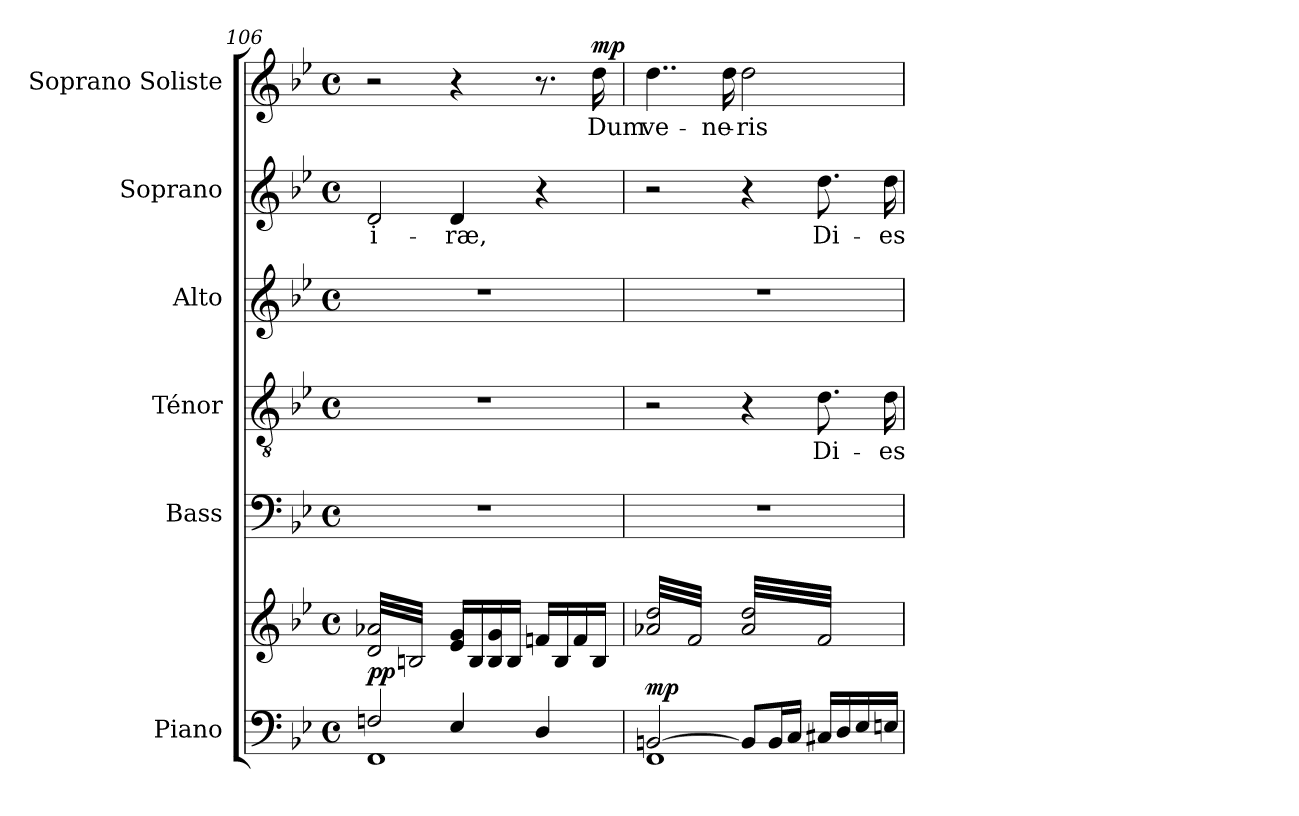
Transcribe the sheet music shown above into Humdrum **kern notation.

**kern	**kern	**dynam	**kern	**kern	**text	**kern	**kern	**text	**kern	**text	**dynam
*part6	*part6	*part6	*part5	*part4	*part4	*part3	*part2	*part2	*part1	*part1	*part1
*staff7	*staff6	*staff6/7	*staff5	*staff4	*staff4	*staff3	*staff2	*staff2	*staff1	*staff1	*staff1
*I"Piano	*	*	*I"Bass	*I"Ténor	*	*I"Alto	*I"Soprano	*	*I"Soprano Soliste	*	*
*I'Pno.	*	*	*I'B.	*I'T.	*	*I'A.	*I'S.	*	*	*	*
*clefF4	*clefG2	*	*clefF4	*clefGv2	*	*clefG2	*clefG2	*	*clefG2	*	*
*	*	*	*	*	*	*ITrd2c3	*	*	*	*	*
*k[b-e-]	*k[b-e-]	*	*k[b-e-]	*k[b-e-]	*	*k[f#]	*k[b-e-]	*	*k[b-e-]	*	*
*M4/4	*M4/4	*	*M4/4	*M4/4	*	*M4/4	*M4/4	*	*M4/4	*	*
*met(c)	*met(c)	*	*met(c)	*met(c)	*	*met(c)	*met(c)	*	*met(c)	*	*
=106	=106	=106	=106	=106	=106	=106	=106	=106	=106	=106	=106
*^	*	*	*	*	*	*	*	*	*	*	*
!	!	!	!LO:DY:a=2	!	!	!	!	!	!	!	!	!
*	*	*tremolo	*	*	*	*	*	*	*	*	*	*
2Fn/	1FF	(32d/ 32a-X/LLL	pp	1r	1r	.	1r	2d/	i-	2r	.	.
.	.	32Bn/)	.	.	.	.	.	.	.	.	.	.
.	.	32d/ 32a-X/	.	.	.	.	.	.	.	.	.	.
.	.	32Bn/)	.	.	.	.	.	.	.	.	.	.
.	.	32d/ 32a-X/	.	.	.	.	.	.	.	.	.	.
.	.	32Bn/)	.	.	.	.	.	.	.	.	.	.
.	.	32d/ 32a-X/	.	.	.	.	.	.	.	.	.	.
.	.	32Bn/)	.	.	.	.	.	.	.	.	.	.
.	.	32d/ 32a-X/	.	.	.	.	.	.	.	.	.	.
.	.	32Bn/)	.	.	.	.	.	.	.	.	.	.
.	.	32d/ 32a-X/	.	.	.	.	.	.	.	.	.	.
.	.	32Bn/)	.	.	.	.	.	.	.	.	.	.
.	.	32d/ 32a-X/	.	.	.	.	.	.	.	.	.	.
.	.	32Bn/)	.	.	.	.	.	.	.	.	.	.
.	.	32d/ 32a-X/	.	.	.	.	.	.	.	.	.	.
.	.	32Bn/)JJJ	.	.	.	.	.	.	.	.	.	.
*	*	*Xtremolo	*	*	*	*	*	*	*	*	*	*
4E-/	.	16e-/ 16g/LL	.	.	.	.	.	4d/	-ræ,	4r	.	.
.	.	.	.	.	.	.	.	.	.	.	.	.
.	.	16B/	.	.	.	.	.	.	.	.	.	.
.	.	.	.	.	.	.	.	.	.	.	.	.
.	.	16B/ 16g/	.	.	.	.	.	.	.	.	.	.
.	.	.	.	.	.	.	.	.	.	.	.	.
.	.	16B/JJ	.	.	.	.	.	.	.	.	.	.
.	.	.	.	.	.	.	.	.	.	.	.	.
4D/	.	16fn/LL	.	.	.	.	.	4r	.	8.r	.	.
.	.	16B/	.	.	.	.	.	.	.	.	.	.
.	.	16f/	.	.	.	.	.	.	.	.	.	.
!	!	!	!	!	!	!	!	!	!	!	!	!LO:DY:a
.	.	16B/JJ	.	.	.	.	.	.	.	16dd\	Dum	mp
=107	=107	=107	=107	=107	=107	=107	=107	=107	=107	=107	=107	=107
!	!	!	!LO:DY:a=2	!	!	!	!	!	!	!	!	!
*	*	*tremolo	*	*	*	*	*	*	*	*	*	*
[2BBn/	1FF	(32a-X/ 32dd/LLL	mp	1r	2r	.	1r	2r	.	4..dd\	ve-	.
.	.	32f/)	.	.	.	.	.	.	.	.	.	.
.	.	32a-X/ 32dd/	.	.	.	.	.	.	.	.	.	.
.	.	32f/)	.	.	.	.	.	.	.	.	.	.
.	.	32a-X/ 32dd/	.	.	.	.	.	.	.	.	.	.
.	.	32f/)	.	.	.	.	.	.	.	.	.	.
.	.	32a-X/ 32dd/	.	.	.	.	.	.	.	.	.	.
.	.	32f/)	.	.	.	.	.	.	.	.	.	.
.	.	32a-X/ 32dd/	.	.	.	.	.	.	.	.	.	.
.	.	32f/)	.	.	.	.	.	.	.	.	.	.
.	.	32a-X/ 32dd/	.	.	.	.	.	.	.	.	.	.
.	.	32f/)	.	.	.	.	.	.	.	.	.	.
.	.	32a-X/ 32dd/	.	.	.	.	.	.	.	.	.	.
.	.	32f/)	.	.	.	.	.	.	.	.	.	.
.	.	32a-X/ 32dd/	.	.	.	.	.	.	.	16dd\	-ne-	.
.	.	32f/)JJJ	.	.	.	.	.	.	.	.	.	.
8BB/L]	.	(32a-/ 32dd/LLL	.	.	4r	.	.	4r	.	2dd\	-ris	.
.	.	32f/)	.	.	.	.	.	.	.	.	.	.
.	.	32a-/ 32dd/	.	.	.	.	.	.	.	.	.	.
.	.	32f/)	.	.	.	.	.	.	.	.	.	.
16BB/L	.	32a-/ 32dd/	.	.	.	.	.	.	.	.	.	.
.	.	32f/)	.	.	.	.	.	.	.	.	.	.
16C/JJ	.	32a-/ 32dd/	.	.	.	.	.	.	.	.	.	.
.	.	32f/)	.	.	.	.	.	.	.	.	.	.
16C#X/LL	.	32a-/ 32dd/	.	.	8.d\	Di-	.	8.dd\	Di-	.	.	.
.	.	32f/)	.	.	.	.	.	.	.	.	.	.
16D/	.	32a-/ 32dd/	.	.	.	.	.	.	.	.	.	.
.	.	32f/)	.	.	.	.	.	.	.	.	.	.
16E-/	.	32a-/ 32dd/	.	.	.	.	.	.	.	.	.	.
.	.	32f/)	.	.	.	.	.	.	.	.	.	.
16En/JJ	.	32a-/ 32dd/	.	.	16d\	-es	.	16dd\	-es	.	.	.
.	.	32f/)JJJ	.	.	.	.	.	.	.	.	.	.
*	*	*Xtremolo	*	*	*	*	*	*	*	*	*	*
.	.	.	.	.	.	.	.	.	.	.	.	.
.	.	.	.	.	.	.	.	.	.	.	.	.
.	.	.	.	.	.	.	.	.	.	.	.	.
.	.	.	.	.	.	.	.	.	.	.	.	.
.	.	.	.	.	.	.	.	.	.	.	.	.
.	.	.	.	.	.	.	.	.	.	.	.	.
.	.	.	.	.	.	.	.	.	.	.	.	.
.	.	.	.	.	.	.	.	.	.	.	.	.
*v	*v	*	*	*	*	*	*	*	*	*	*	*
=	=	=	=	=	=	=	=	=	=	=	=
*-	*-	*-	*-	*-	*-	*-	*-	*-	*-	*-	*-
